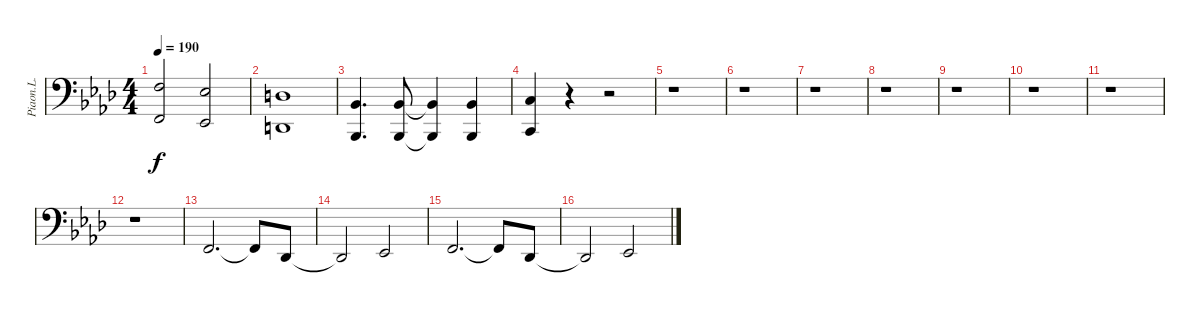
\track ("Piaon.L." "Piaon.L.") {instrument brightacousticpiano}
\staff {score}
\tuning (C3 G2 D2 A1 E1 B0) {hide}
\ts (4 4)
\tempo 190
\clef f4
\ks ab
(5.1 3.3).2{dy f} (3.1 1.3).2 |
(2.1 5.4).1 |
(3.2 1.4).4{d} (3.2 1.4).8 (3.2{t} 1.4{t}).4 (3.2 1.4).4 |
(0.1 3.4).4 r.4 r.2 |
r.1 |
r.1 |
r.1 |
r.1 |
r.1 |
r.1 |
r.1 |
r.1 |
3.3.2{d} 3.3{t}.8 4.4.8 |
4.4{t}.2 1.3.2 |
3.3.2{d} 3.3{t}.8 4.4.8 |
4.4{t}.2 1.3.2
